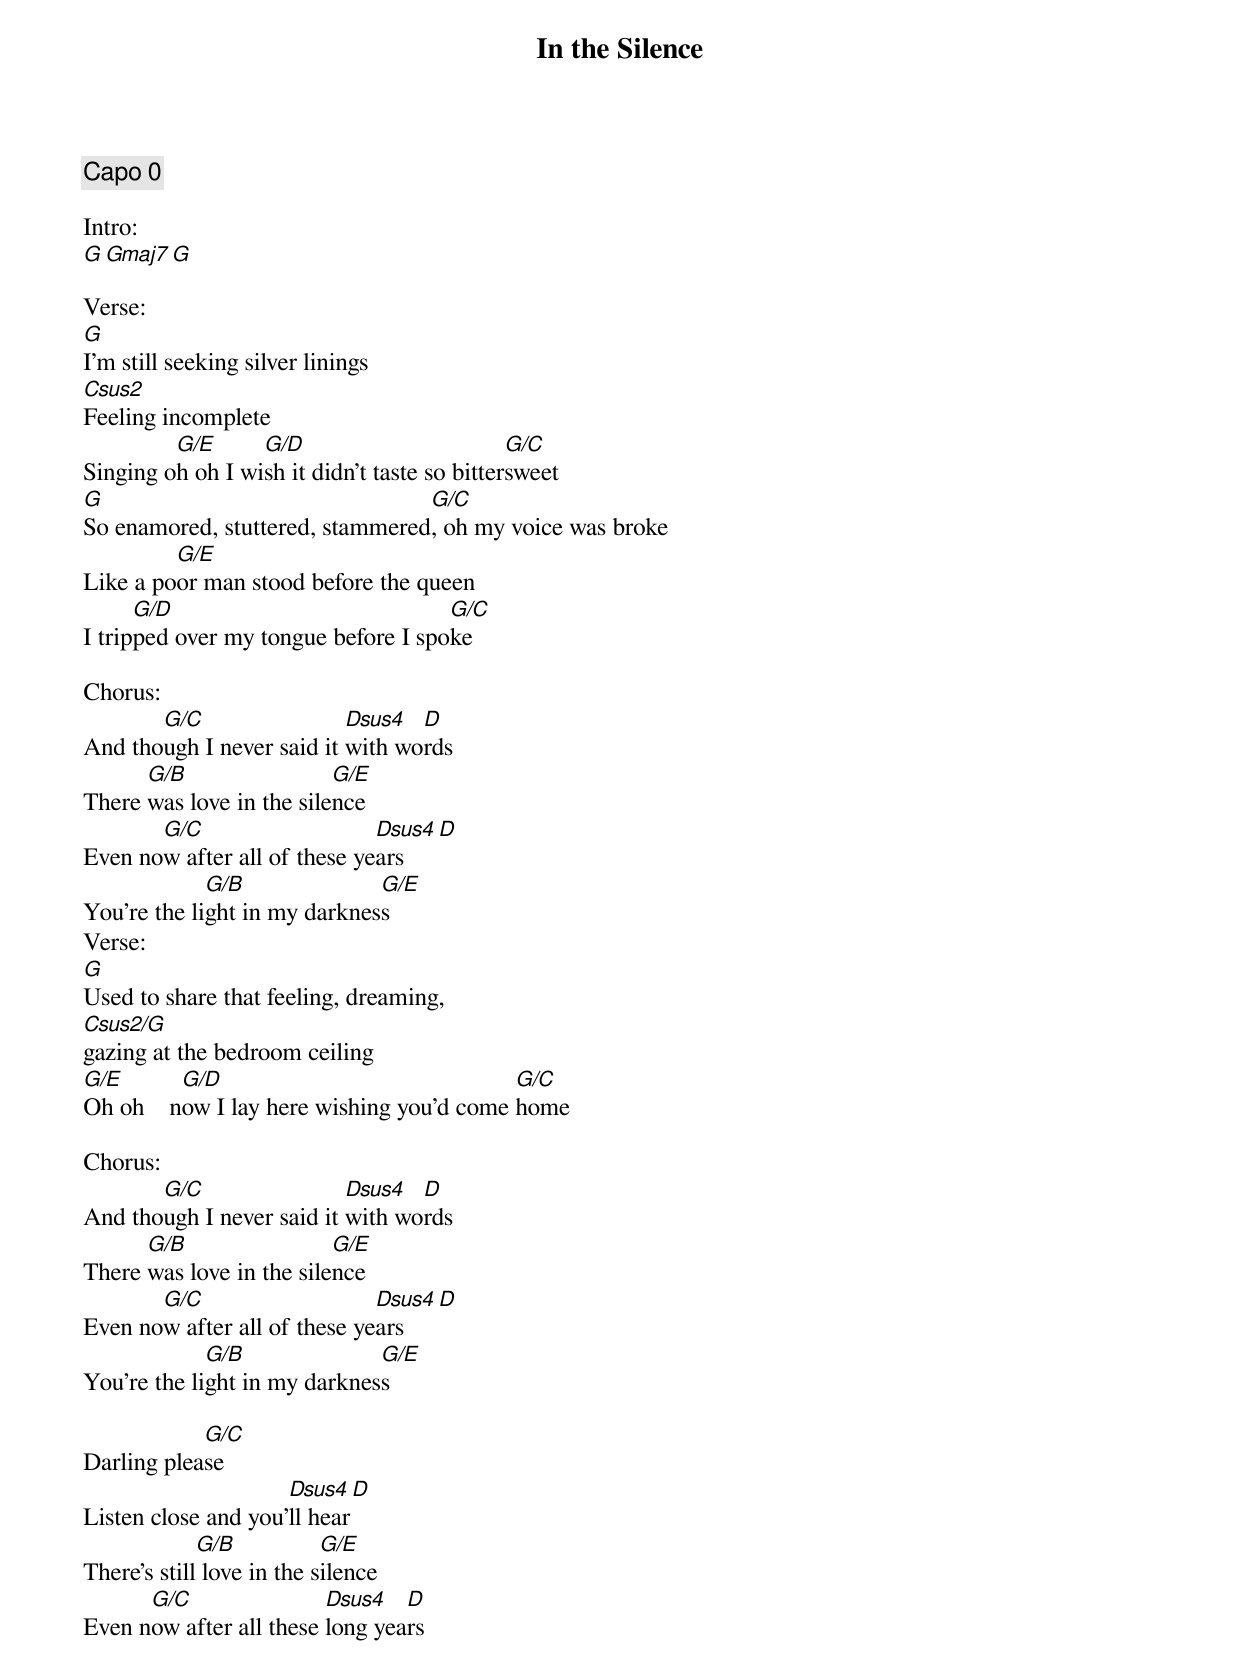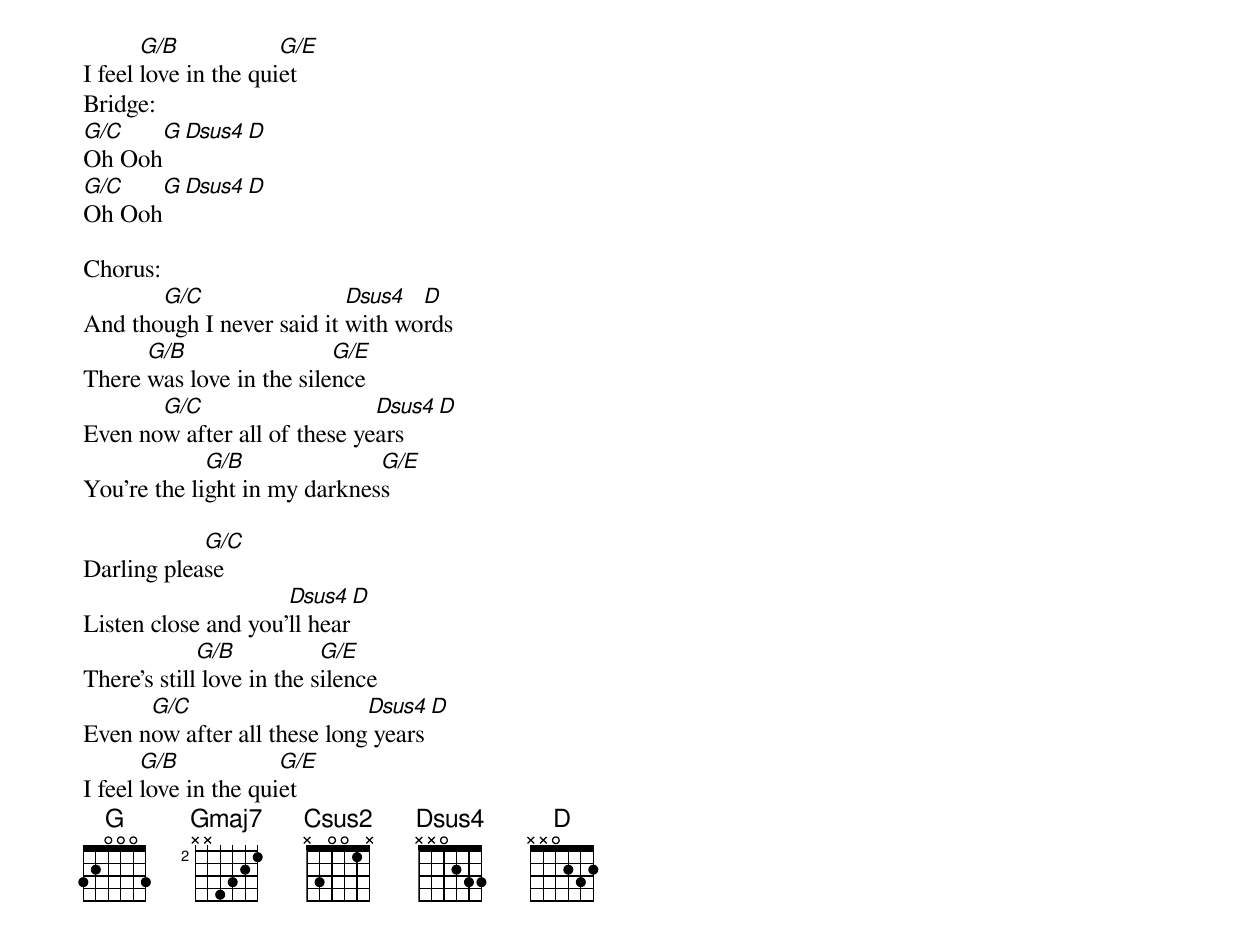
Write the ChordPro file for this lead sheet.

{title:In the Silence}
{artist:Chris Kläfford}
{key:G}
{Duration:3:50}
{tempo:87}
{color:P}

{comment: Capo 0}

Intro:
[G][Gmaj7][G]

Verse:
[G]I’m still seeking silver linings
[Csus2]Feeling incomplete
Singing o[G/E]h oh I wi[G/D]sh it didn't taste so bitter[G/C]sweet
[G]So enamored, stuttered, stammered[G/C], oh my voice was broke
Like a po[G/E]or man stood before the queen
I trip[G/D]ped over my tongue before I spo[G/C]ke

Chorus:
And tho[G/C]ugh I never said it [Dsus4]with wo[D]rds
There [G/B]was love in the sile[G/E]nce
Even no[G/C]w after all of these ye[Dsus4]ars[D]
You're the li[G/B]ght in my darknes[G/E]s
Verse:
[G]Used to share that feeling, dreaming,
[Csus2/G]gazing at the bedroom ceiling
[G/E]Oh oh    n[G/D]ow I lay here wishing you'd come [G/C]home

Chorus:
And tho[G/C]ugh I never said it [Dsus4]with wo[D]rds
There [G/B]was love in the sile[G/E]nce
Even no[G/C]w after all of these ye[Dsus4]ars[D]
You're the li[G/B]ght in my darknes[G/E]s

Darling plea[G/C]se
Listen close and you'[Dsus4]ll hear[D]
There's still[G/B] love in the s[G/E]ilence
Even n[G/C]ow after all these [Dsus4]long yea[D]rs
I feel [G/B]love in the qui[G/E]et
Bridge:
[G/C]Oh Ooh[G][Dsus4][D]
[G/C]Oh Ooh[G][Dsus4][D]

Chorus:
And tho[G/C]ugh I never said it [Dsus4]with wo[D]rds
There [G/B]was love in the sile[G/E]nce
Even no[G/C]w after all of these ye[Dsus4]ars[D]
You're the li[G/B]ght in my darknes[G/E]s

Darling plea[G/C]se
Listen close and you'[Dsus4]ll hear[D]
There's still[G/B] love in the s[G/E]ilence
Even n[G/C]ow after all these long[Dsus4] years[D]
I feel [G/B]love in the qui[G/E]et
